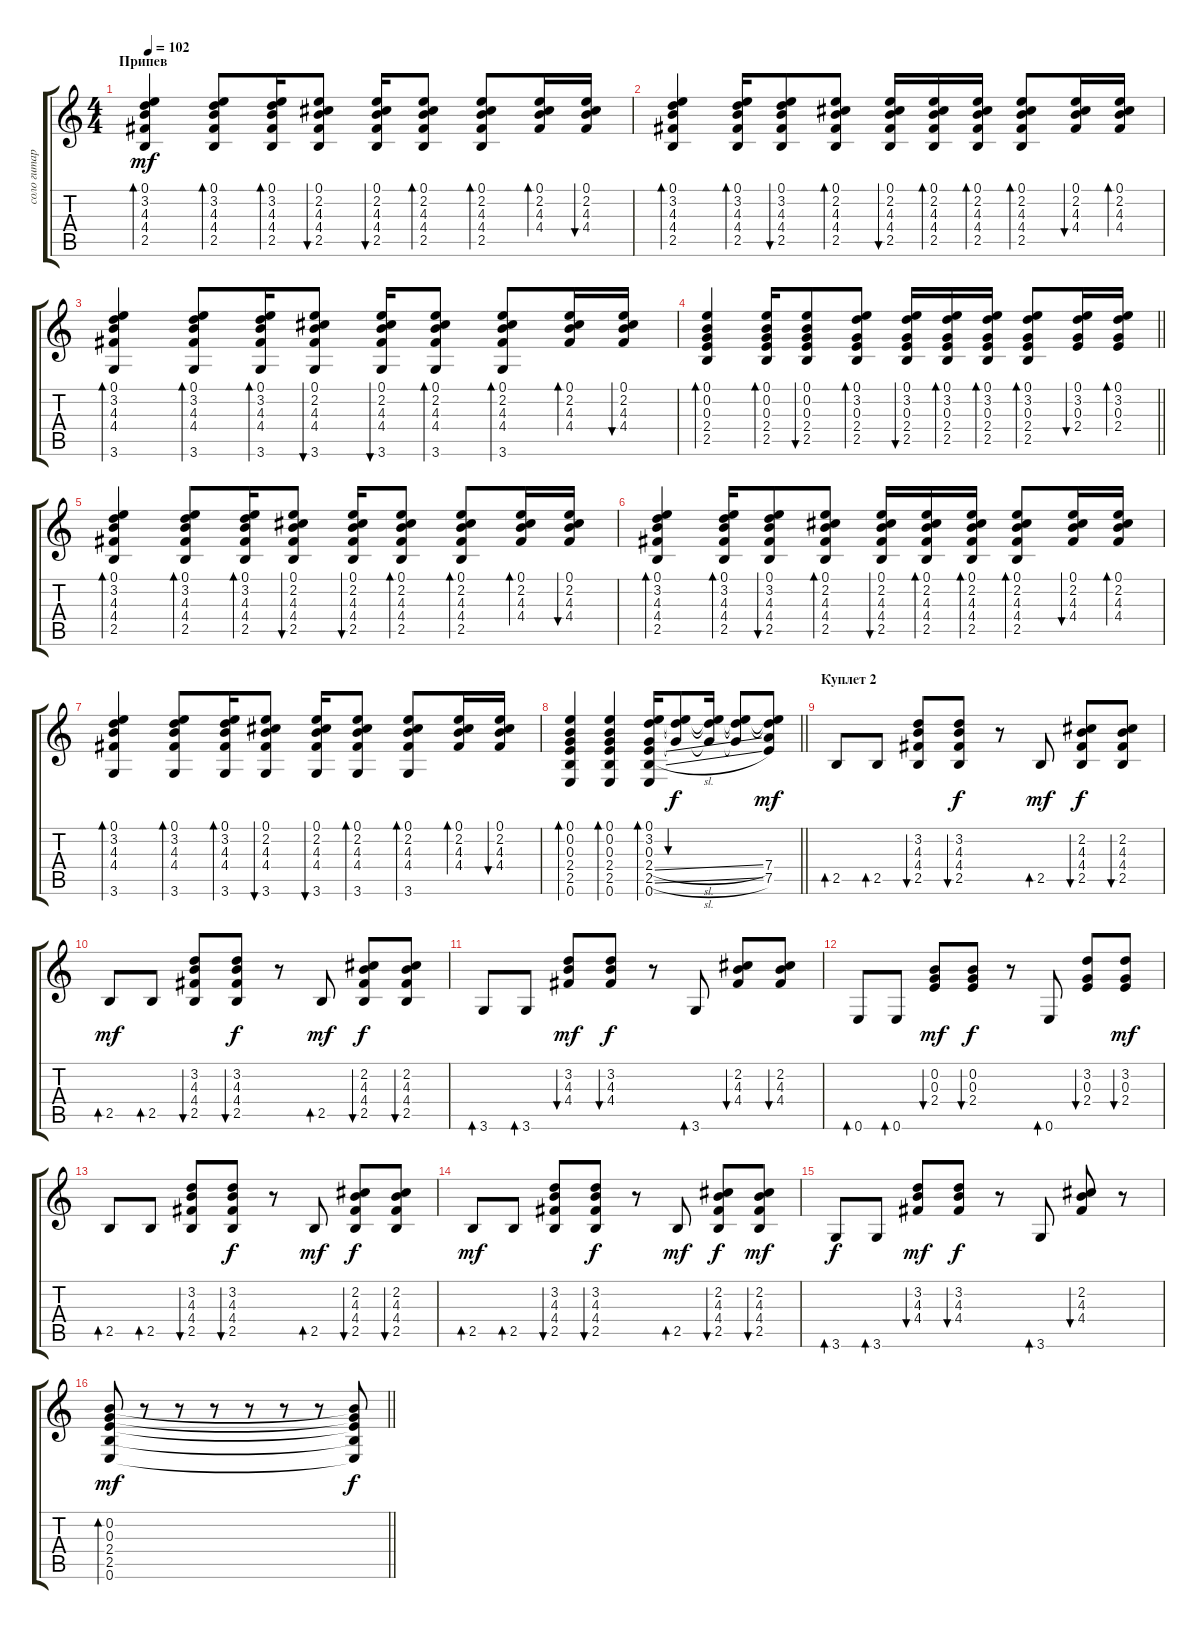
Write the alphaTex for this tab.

\track ("соло гитара" "соло гитар") {instrument acousticguitarsteel}
\staff {score tabs}
\tuning (E4 B3 G3 D3 A2 E2) {hide}
\ts (4 4)
\section ("" "Припев")
\tempo 102
\clef g2
\ks c
(0.1 3.2 4.3 4.4 2.5).4{bd 60 dy mf} (0.1 3.2 4.3 4.4 2.5).8{bd 60} (0.1 3.2 4.3 4.4 2.5).16{bd 60} (0.1 2.2 4.3 4.4 2.5).8{bu 60} (0.1 2.2 4.3 4.4 2.5).16{bu 60} (0.1 2.2 4.3 4.4 2.5).8{bd 60} (0.1 2.2 4.3 4.4 2.5).8{bd 60} (0.1 2.2 4.3 4.4).16{bd 60} (0.1 2.2 4.3 4.4).16{bu 60} |
(0.1 3.2 4.3 4.4 2.5).4{bd 60} (0.1 3.2 4.3 4.4 2.5).16{bd 60} (0.1 3.2 4.3 4.4 2.5).8{bu 60} (0.1 2.2 4.3 4.4 2.5).8{bd 60} (0.1 2.2 4.3 4.4 2.5).16{bu 60} (0.1 2.2 4.3 4.4 2.5).16{bd 60} (0.1 2.2 4.3 4.4 2.5).16{bd 60} (0.1 2.2 4.3 4.4 2.5).8{bd 60} (0.1 2.2 4.3 4.4).16{bu 60} (0.1 2.2 4.3 4.4).16{bd 60} |
(0.1 3.2 4.3 4.4 3.6).4{bd 60} (0.1 3.2 4.3 4.4 3.6).8{bd 60} (0.1 3.2 4.3 4.4 3.6).16{bd 60} (0.1 2.2 4.3 4.4 3.6).8{bu 60} (0.1 2.2 4.3 4.4 3.6).16{bu 60} (0.1 2.2 4.3 4.4 3.6).8{bd 60} (0.1 2.2 4.3 4.4 3.6).8{bd 60} (0.1 2.2 4.3 4.4).16{bd 60} (0.1 2.2 4.3 4.4).16{bu 60} |
\barLineRight lightlight
(0.1 0.2 0.3 2.4 2.5).4{bd 60} (0.1 0.2 0.3 2.4 2.5).16{bd 60} (0.1 0.2 0.3 2.4 2.5).8{bu 60} (0.1 3.2 0.3 2.4 2.5).8{bd 60} (0.1 3.2 0.3 2.4 2.5).16{bu 60} (0.1 3.2 0.3 2.4 2.5).16{bd 60} (0.1 3.2 0.3 2.4 2.5).16{bd 60} (0.1 3.2 0.3 2.4 2.5).8{bd 60} (0.1 3.2 0.3 2.4).16{bu 60} (0.1 3.2 0.3 2.4).16{bd 60} |
(0.1 3.2 4.3 4.4 2.5).4{bd 60} (0.1 3.2 4.3 4.4 2.5).8{bd 60} (0.1 3.2 4.3 4.4 2.5).16{bd 60} (0.1 2.2 4.3 4.4 2.5).8{bu 60} (0.1 2.2 4.3 4.4 2.5).16{bu 60} (0.1 2.2 4.3 4.4 2.5).8{bd 60} (0.1 2.2 4.3 4.4 2.5).8{bd 60} (0.1 2.2 4.3 4.4).16{bd 60} (0.1 2.2 4.3 4.4).16{bu 60} |
(0.1 3.2 4.3 4.4 2.5).4{bd 60} (0.1 3.2 4.3 4.4 2.5).16{bd 60} (0.1 3.2 4.3 4.4 2.5).8{bu 60} (0.1 2.2 4.3 4.4 2.5).8{bd 60} (0.1 2.2 4.3 4.4 2.5).16{bu 60} (0.1 2.2 4.3 4.4 2.5).16{bd 60} (0.1 2.2 4.3 4.4 2.5).16{bd 60} (0.1 2.2 4.3 4.4 2.5).8{bd 60} (0.1 2.2 4.3 4.4).16{bu 60} (0.1 2.2 4.3 4.4).16{bd 60} |
(0.1 3.2 4.3 4.4 3.6).4{bd 60} (0.1 3.2 4.3 4.4 3.6).8{bd 60} (0.1 3.2 4.3 4.4 3.6).16{bd 60} (0.1 2.2 4.3 4.4 3.6).8{bu 60} (0.1 2.2 4.3 4.4 3.6).16{bu 60} (0.1 2.2 4.3 4.4 3.6).8{bd 60} (0.1 2.2 4.3 4.4 3.6).8{bd 60} (0.1 2.2 4.3 4.4).16{bd 60} (0.1 2.2 4.3 4.4).16{bu 60} |
\barLineRight lightlight
(0.1 0.2 0.3 2.4 2.5 0.6).4{bd 60} (0.1 0.2 0.3 2.4 2.5 0.6).4{bd 60} (0.1 3.2 0.3 2.4{sl} 2.5{sl} 0.6).16{bd 60} (0.1{t} 3.2{t} 0.3{t}).8{bu 60 dy f} (0.1{t} 3.2{t} 0.3{t}).16 (0.1{t} 3.2{t} 0.3{t}).8 (0.1{t} 3.2{t} 7.4 7.5).8{dy mf} |
\section ("" "Куплет 2")
2.5.8{bd 60} 2.5.8{bd 60} (3.2 4.3 4.4 2.5).8{bu 60} (3.2 4.3 4.4 2.5).8{bu 60 dy f} r.8 2.5.8{bd 60 dy mf} (2.2 4.3 4.4 2.5).8{bu 60 dy f} (2.2 4.3 4.4 2.5).8{bu 60} |
2.5.8{bd 60 dy mf} 2.5.8{bd 60} (3.2 4.3 4.4 2.5).8{bu 60} (3.2 4.3 4.4 2.5).8{bu 60 dy f} r.8 2.5.8{bd 60 dy mf} (2.2 4.3 4.4 2.5).8{bu 60 dy f} (2.2 4.3 4.4 2.5).8{bu 60} |
3.6.8{bd 60} 3.6.8{bd 60} (3.2 4.3 4.4).8{bu 60 dy mf} (3.2 4.3 4.4).8{bu 60 dy f} r.8 3.6.8{bd 60} (2.2 4.3 4.4).8{bu 60} (2.2 4.3 4.4).8{bu 60} |
0.6.8{bd 60} 0.6.8{bd 60} (0.2 0.3 2.4).8{bu 60 dy mf} (0.2 0.3 2.4).8{bu 60 dy f} r.8 0.6.8{bd 60} (3.2 0.3 2.4).8{bu 60} (3.2 0.3 2.4).8{bu 60 dy mf} |
2.5.8{bd 60} 2.5.8{bd 60} (3.2 4.3 4.4 2.5).8{bu 60} (3.2 4.3 4.4 2.5).8{bu 60 dy f} r.8 2.5.8{bd 60 dy mf} (2.2 4.3 4.4 2.5).8{bu 60 dy f} (2.2 4.3 4.4 2.5).8{bu 60} |
2.5.8{bd 60 dy mf} 2.5.8{bd 60} (3.2 4.3 4.4 2.5).8{bu 60} (3.2 4.3 4.4 2.5).8{bu 60 dy f} r.8 2.5.8{bd 60 dy mf} (2.2 4.3 4.4 2.5).8{bu 60 dy f} (2.2 4.3 4.4 2.5).8{bu 60 dy mf} |
3.6.8{bd 60 dy f} 3.6.8{bd 60} (3.2 4.3 4.4).8{bu 60 dy mf} (3.2 4.3 4.4).8{bu 60 dy f} r.8 3.6.8{bd 60} (2.2 4.3 4.4).8{bu 60} r.8 |
\barLineRight lightlight
(0.2 0.3 2.4 2.5 0.6).8{bd 60 dy mf} r.8 r.8 r.8 r.8 r.8 r.8 (0.2{t} 0.3{t} 2.4{t} 2.5{t} 0.6{t}).8{dy f}
